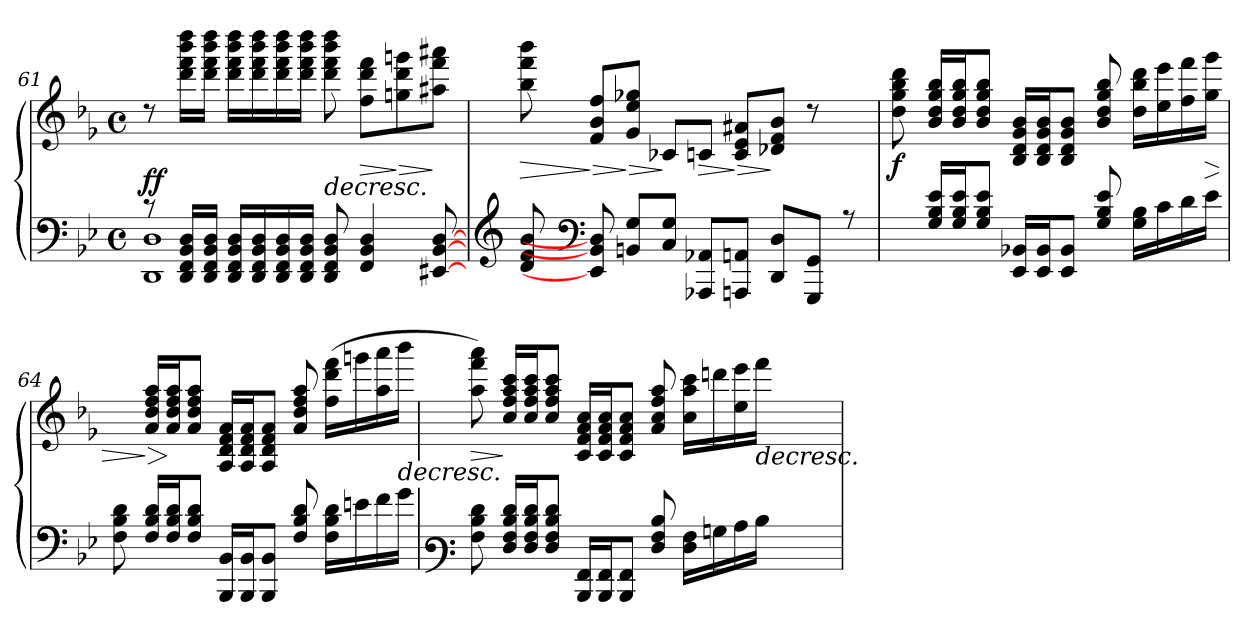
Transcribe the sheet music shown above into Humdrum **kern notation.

**kern	**kern	**dynam
*part1	*part1	*part1
*staff2	*staff1	*staff1/2
*clefF4	*clefG3	*
*k[b-e-]	*k[b-e-]	*
*M4/4	*M4/4	*
*met(c)	*met(c)	*
=61	=61	=61
*^	*	*
*	*^	*	*
!	!	!	!	!LO:DY:a=2
!	!	!	!	!LO:DY:n=1:a=2
8rc	1D	1DD	8rb	f f
16DD/ 16FF/ 16BB-/ 16D/LL	.	.	16bb-\ 16ddd\ 16ggg\ 16bbb-\LL	]
16DD/ 16FF/ 16BB-/ 16D/JJ	.	.	16bb-\ 16ddd\ 16ggg\ 16bbb-\JJ	]
16DD/ 16FF/ 16BB-/ 16D/LL	.	.	16bb-\ 16ddd\ 16ggg\ 16bbb-\LL	]
16DD/ 16FF/ 16BB-/ 16D/	.	.	16bb-\ 16ddd\ 16ggg\ 16bbb-\	.
16DD/ 16FF/ 16BB-/ 16D/	.	.	16bb-\ 16ddd\ 16ggg\ 16bbb-\	.
16DD/ 16FF/ 16BB-/ 16D/JJ	.	.	16bb-\ 16ddd\ 16ggg\ 16bbb-\JJ	.
!	!	!	!	!LO:HP:b
!	!	!	!	!LO:HP:n=1:b
8DD/ 8FF/ 8BB-/ 8D/	.	.	8bb-\ 8ddd\ 8ggg\ 8bbb-\	> >
!	!	!	!	!LO:HP:b
!	!	!	!	!LO:HP:n=1:b
4FF/ 4BB-/ 4D/	.	.	8dd\ 8bb-\ 8ddd\L	> >
!	!	!	!	!LO:HP:n=1:b
!	!	!	!	!LO:HP:n=1:b
.	.	.	8een\ 8bb-\ 8eeen\	] > >
[8EE#X/ [8BB-/ [8D/	.	.	8ff#X\ 8ddd\ 8fff#X\J	]
*v	*v	*v	*	*
.	.	]
!!LO:LB:g=z
=62	=62	=62
*clefG3	*	*
!	!	!LO:HP:b
!	!	!LO:HP:n=1:b
!	!	!LO:HP:n=1:b
8B-/ 8d/ 8g/	8gg\ 8ddd\ 8ggg\	> > >
*clefF4	*	*
!	!	!LO:HP:n=1:b
!	!	!LO:HP:n=1:b
8EE#/] 8BB-/] 8D/]	8d/ 8g/ 8dd/L	] > >
!	!	!LO:HP:n=1:b
8BBn/ 8G/L	8e-/ 8cc/ 8ee-X/J	] >
8C/ 8G/J	8A-X/L	]
!	!	!LO:HP:n=1:b
8AAA-X/ 8AA-X/L	8An/J	] >
!	!	!LO:HP:n=1:b
8AAAn/ 8AAn/J	8A/ 8c/ 8f#X/L	] >
8DD/ 8D/L	8B-X/ 8d/ 8g/J	]
8GGG/ 8GG/J	8rb	]
8rA	8ryy	]
=63	=63	=63
!	!	!LO:DY:b
8ryy	8b-\ 8ee-\ 8gg\ 8bb-\	f
16G/ 16B-/ 16e-/LL	16g/ 16b-/ 16ee-/ 16gg/LL	.
16G/ 16B-/ 16e-/J	16g/ 16b-/ 16ee-/ 16gg/J	]
8G/ 8B-/ 8e-/J	8g/ 8b-/ 8ee-/ 8gg/J	.
16EE-/ 16BB-X/LL	16G/ 16B-/ 16e-/ 16g/LL	.
16EE-/ 16BB-/J	16G/ 16B-/ 16e-/ 16g/J	.
8EE-/ 8BB-/J	8G/ 8B-/ 8e-/ 8g/J	.
8G/ 8B-/ 8e-/	8g/ 8b-/ 8ee-/ 8gg/	.
16G\ 16B-\LL	16b-\ 16gg\ 16bb-\LL	.
16c\	16cc\ 16ccc\	.
16d\	16dd\ 16ddd\	.
!	!	!LO:HP:b
16e-\JJ	16ee-\ 16eee-\JJ	>
=64	=64	=64
8F\ 8B-\ 8d\	8ryy	.
!	!	!LO:HP:n=1:b
16F/ 16B-/ 16d/LL	16f/ 16b-/ 16dd/ 16ff/LL	] >
16F/ 16B-/ 16d/J	16f/ 16b-/ 16dd/ 16ff/J	]
8F/ 8B-/ 8d/J	8f/ 8b-/ 8dd/ 8ff/J	.
16BBB-/ 16BB-/LL	16F/ 16B-/ 16d/ 16f/LL	.
16BBB-/ 16BB-/J	16F/ 16B-/ 16d/ 16f/J	.
8BBB-/ 8BB-/J	8F/ 8B-/ 8d/ 8f/J	.
8F/ 8B-/ 8d/	8f/ 8b-/ 8dd/ 8ff/	.
16F\ 16B-\ 16d\LL	(<16dd\ 16bb-\ 16ddd\LL	.
16en\	16eeen\	.
16f\	16ff\ 16fff\	.
!	!	!LO:HP:b
16g\JJ	16ggg\JJ	>
!!LO:LB:g=z
=65	=65	=65
*clefF3	*	*
!	!	!LO:HP:b
8A\ 8d\ 8f\	8ff\ 8ddd\ 8fff\)	>
16F/ 16A/ 16d/ 16f/LL	16a/ 16dd/ 16ff/ 16aa/LL	] ]
16F/ 16A/ 16d/ 16f/J	16a/ 16dd/ 16ff/ 16aa/J	.
8F/ 8A/ 8d/ 8f/J	8a/ 8dd/ 8ff/ 8aa/J	.
16DD/ 16AA/LL	16A/ 16d/ 16f/ 16a/LL	.
16DD/ 16AA/J	16A/ 16d/ 16f/ 16a/J	.
8DD/ 8AA/J	8A/ 8d/ 8f/ 8a/J	.
8F/ 8A/ 8d/	8f/ 8a/ 8dd/ 8ff/	.
16F\ 16A\LL	16a\ 16ff\ 16aa\LL	.
16Bn\	16bbn\	.
16c\	16cc\ 16ccc\	.
!	!	!LO:HP:b
16d\JJ	16ddd\JJ	>
=	=	=
*-	*-	*-
